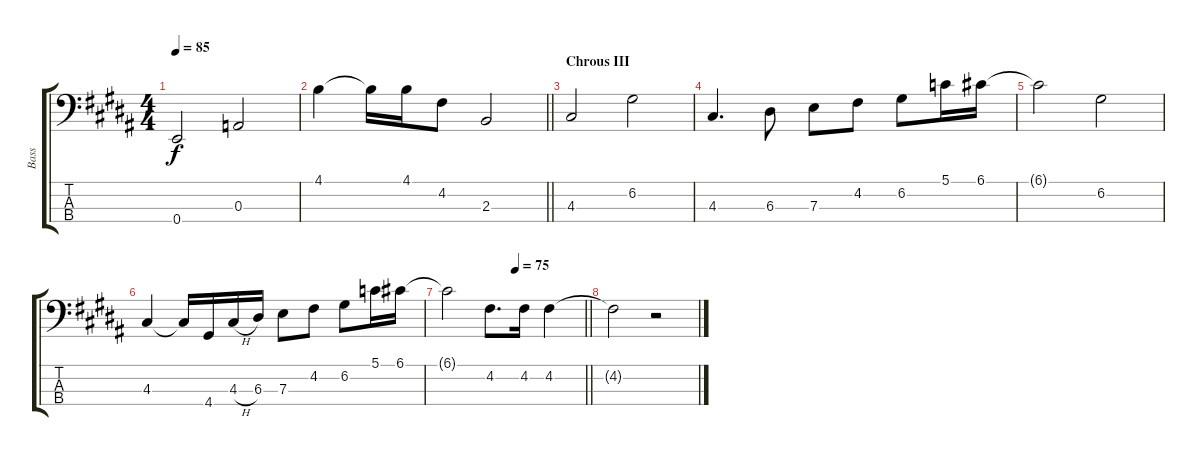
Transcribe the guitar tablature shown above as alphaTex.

\track ("Bass" "Bass") {instrument electricbassfinger}
\staff {score tabs}
\tuning (G2 D2 A1 E1) {hide}
\ts (4 4)
\tempo 85
\clef f4
\ks b
0.4.2{dy f} 0.3.2 |
\barLineRight lightlight
4.1.4 4.1{t}.16 4.1.16 4.2.8 2.3.2 |
\section ("" "Chrous III")
4.3.2 6.2.2 |
4.3.4{d} 6.3.8 7.3.8 4.2.8 6.2.8 5.1.16 6.1.16 |
6.1{t}.2 6.2.2 |
4.3.4 4.3{t}.16 4.4.16 4.3{h}.16 6.3.16 7.3.8 4.2.8 6.2.8 5.1.16 6.1.16 |
\tempo (75 0.5)
\barLineRight lightlight
6.1{t}.2 4.2.8{d} 4.2.16 4.2.4 |
4.2{t}.2 r.2
